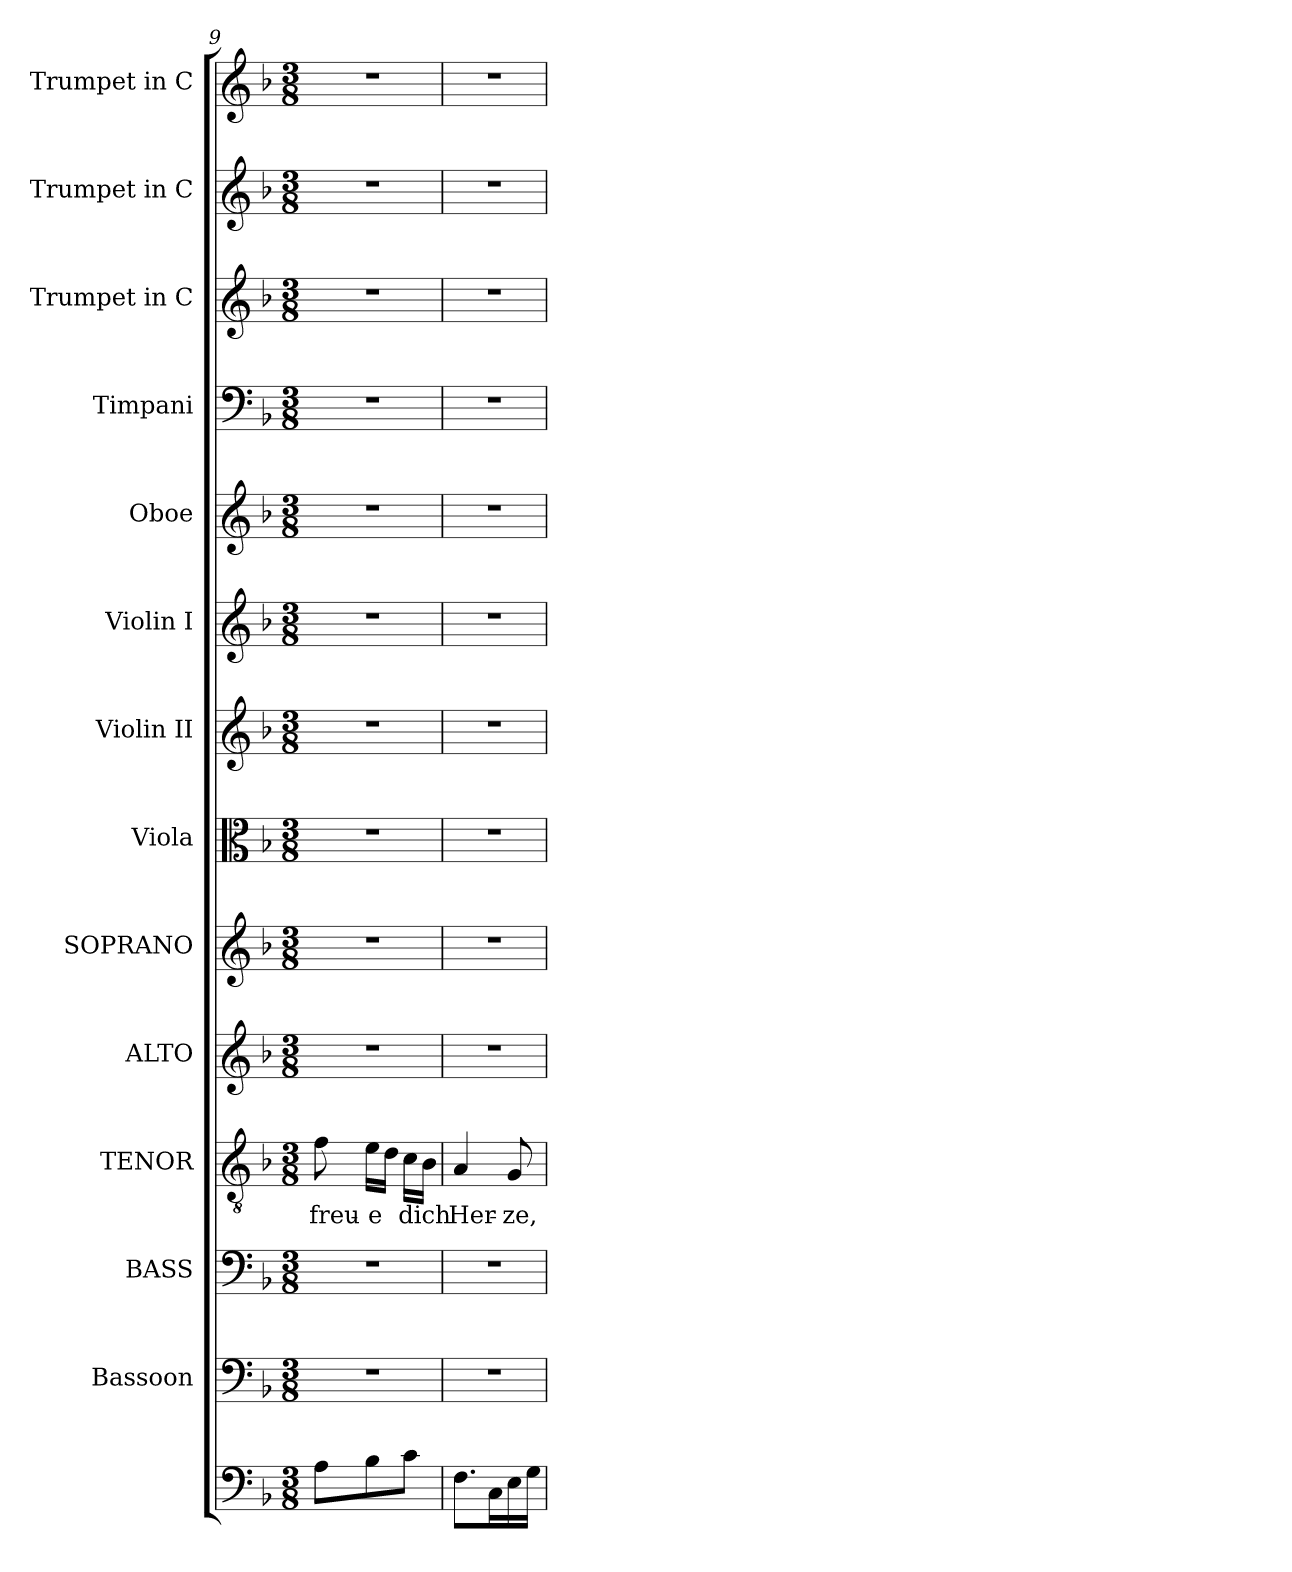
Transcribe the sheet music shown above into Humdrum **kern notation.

**kern	**kern	**kern	**kern	**text	**kern	**kern	**kern	**kern	**kern	**kern	**kern	**kern	**kern	**kern
*part14	*part13	*part12	*part11	*part11	*part10	*part9	*part8	*part7	*part6	*part5	*part4	*part3	*part2	*part1
*staff14	*staff13	*staff12	*staff11	*staff11	*staff10	*staff9	*staff8	*staff7	*staff6	*staff5	*staff4	*staff3	*staff2	*staff1
*	*I"Bassoon	*I"BASS	*I"TENOR	*	*I"ALTO	*I"SOPRANO	*I"Viola	*I"Violin II	*I"Violin I	*I"Oboe	*I"Timpani	*I"Trumpet in C	*I"Trumpet in C	*I"Trumpet in C
*	*	*	*	*	*I'Alto	*I'Soprano	*I'Viola	*I'Violin II	*I'Violin I	*I'Oboe	*I'Timp.	*	*	*
*clefF4	*clefF4	*clefF4	*clefGv2	*	*clefG2	*clefG2	*clefC3	*clefG2	*clefG2	*clefG2	*clefF4	*clefG2	*clefG2	*clefG2
*	*	*	*ITrd7c12	*	*	*	*	*	*	*	*	*	*	*
*k[b-]	*k[b-]	*k[b-]	*k[b-]	*	*k[b-]	*k[b-]	*k[b-]	*k[b-]	*k[b-]	*k[b-]	*k[b-]	*k[b-]	*k[b-]	*k[b-]
*F:	*F:	*F:	*F:	*	*F:	*F:	*F:	*F:	*F:	*F:	*F:	*F:	*F:	*F:
*M3/8	*M3/8	*M3/8	*M3/8	*	*M3/8	*M3/8	*M3/8	*M3/8	*M3/8	*M3/8	*M3/8	*M3/8	*M3/8	*M3/8
=9	=9	=9	=9	=9	=9	=9	=9	=9	=9	=9	=9	=9	=9	=9
!	!LO:N:vis=1	!LO:N:vis=1	!	!	!	!	!	!	!	!	!	!	!	!
!	!	!	!	!LO:LY:b:color=#000000	!LO:N:vis=1	!LO:N:vis=1	!LO:N:vis=1	!LO:N:vis=1	!LO:N:vis=1	!LO:N:vis=1	!LO:N:vis=1	!LO:N:vis=1	!LO:N:vis=1	!LO:N:vis=1
8Ai\L	4.r	4.r	8Fi\	-freu-	4.r	4.r	4.r	4.r	4.r	4.r	4.r	4.r	4.r	4.r
!	!	!	!	!LO:LY:b:color=#000000	!	!	!	!	!	!	!	!	!	!
8B-i\	.	.	16Ei\LL	-e	.	.	.	.	.	.	.	.	.	.
.	.	.	16Di\JJ	.	.	.	.	.	.	.	.	.	.	.
!	!	!	!	!LO:LY:b:color=#000000	!	!	!	!	!	!	!	!	!	!
8ci\J	.	.	16Ci\LL	dich	.	.	.	.	.	.	.	.	.	.
.	.	.	16BB-i\JJ	.	.	.	.	.	.	.	.	.	.	.
=10	=10	=10	=10	=10	=10	=10	=10	=10	=10	=10	=10	=10	=10	=10
!	!LO:N:vis=1	!LO:N:vis=1	!	!	!	!	!	!	!	!	!	!	!	!
!	!	!	!	!LO:LY:b:color=#000000	!LO:N:vis=1	!LO:N:vis=1	!LO:N:vis=1	!LO:N:vis=1	!LO:N:vis=1	!LO:N:vis=1	!LO:N:vis=1	!LO:N:vis=1	!LO:N:vis=1	!LO:N:vis=1
8.Fi\L	4.r	4.r	4AAi/	Her-	4.r	4.r	4.r	4.r	4.r	4.r	4.r	4.r	4.r	4.r
16Ci\L	.	.	.	.	.	.	.	.	.	.	.	.	.	.
!	!	!	!	!LO:LY:b:color=#000000	!	!	!	!	!	!	!	!	!	!
16Ei\	.	.	8GGi/	-ze,	.	.	.	.	.	.	.	.	.	.
16Gi\JJ	.	.	.	.	.	.	.	.	.	.	.	.	.	.
=	=	=	=	=	=	=	=	=	=	=	=	=	=	=
*-	*-	*-	*-	*-	*-	*-	*-	*-	*-	*-	*-	*-	*-	*-
